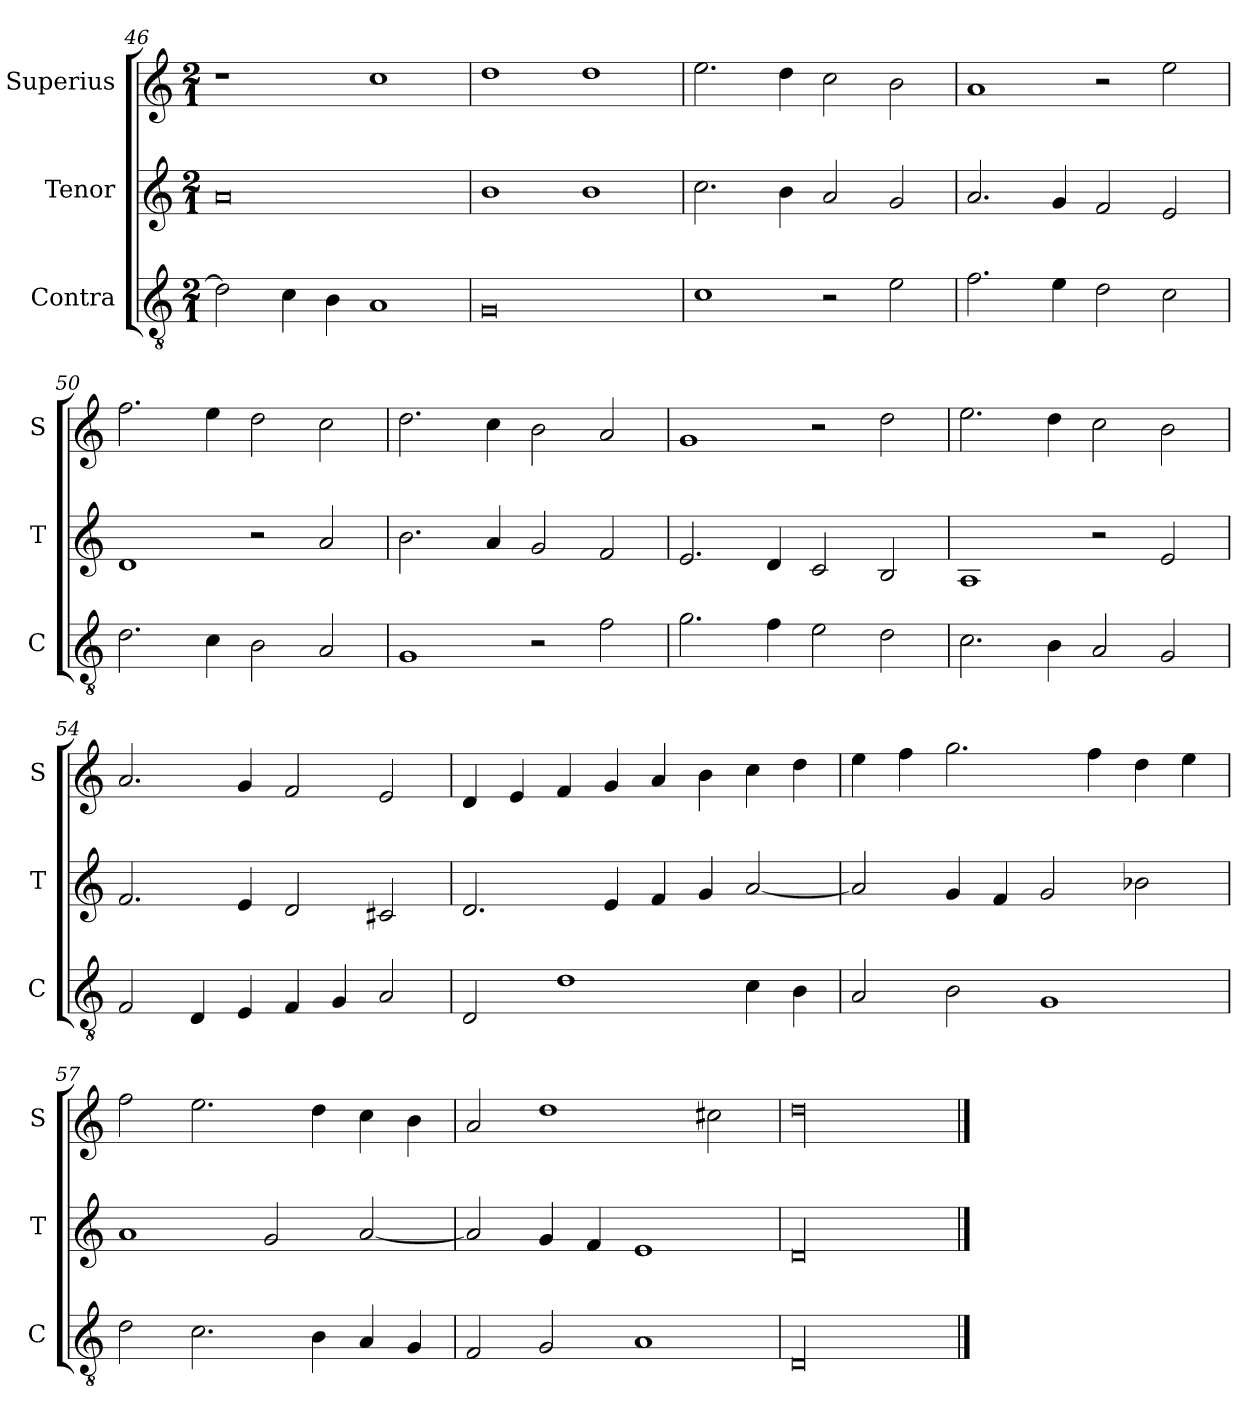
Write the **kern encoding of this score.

**kern	**kern	**kern
*part3	*part2	*part1
*staff3	*staff2	*staff1
*I"Contra	*I"Tenor	*I"Superius
*I'C	*I'T	*I'S
*clefGv2	*clefG2	*clefG2
*k[]	*k[]	*k[]
*M2/1	*M2/1	*M2/1
=46	=46	=46
2d\]	0a	1r
4c\	.	.
4B\	.	.
1A	.	1cc
=47	=47	=47
0G	1b	1dd
.	1b	1dd
=48	=48	=48
1c	2.cc\	2.ee\
.	4b\	4dd\
2r	2a/	2cc\
2e\	2g/	2b\
=49	=49	=49
2.f\	2.a/	1a
4e\	4g/	.
2d\	2f/	2r
2c\	2e/	2ee\
=50	=50	=50
2.d\	1d	2.ff\
4c\	.	4ee\
2B\	2r	2dd\
2A/	2a/	2cc\
=51	=51	=51
1G	2.b\	2.dd\
.	4a/	4cc\
2r	2g/	2b\
2f\	2f/	2a/
=52	=52	=52
2.g\	2.e/	1g
4f\	4d/	.
2e\	2c/	2r
2d\	2B/	2dd\
=53	=53	=53
2.c\	1A	2.ee\
4B\	.	4dd\
2A/	2r	2cc\
2G/	2e/	2b\
=54	=54	=54
2F/	2.f/	2.a/
4D/	.	.
4E/	4e/	4g/
4F/	2d/	2f/
4G/	.	.
2A/	2c#X/	2e/
=55	=55	=55
2D/	2.d/	4d/
.	.	4e/
1d	.	4f/
.	4e/	4g/
.	4f/	4a/
.	4g/	4b\
4c\	[2a/	4cc\
4B\	.	4dd\
=56	=56	=56
2A/	2a/]	4ee\
.	.	4ff\
2B\	4g/	2.gg\
.	4f/	.
1G	2g/	.
.	.	4ff\
.	2b-X\	4dd\
.	.	4ee\
=57	=57	=57
2d\	1a	2ff\
2.c\	.	2.ee\
.	2g/	.
4B\	.	4dd\
4A/	[2a/	4cc\
4G/	.	4b\
=58	=58	=58
2F/	2a/]	2a/
2G/	4g/	1dd
.	4f/	.
1A	1e	.
.	.	2cc#X\
=59	=59	=59
!LO:N:vis=00	!LO:N:vis=00	!LO:N:vis=00
0D	0d	0dd
==	==	==
*-	*-	*-
